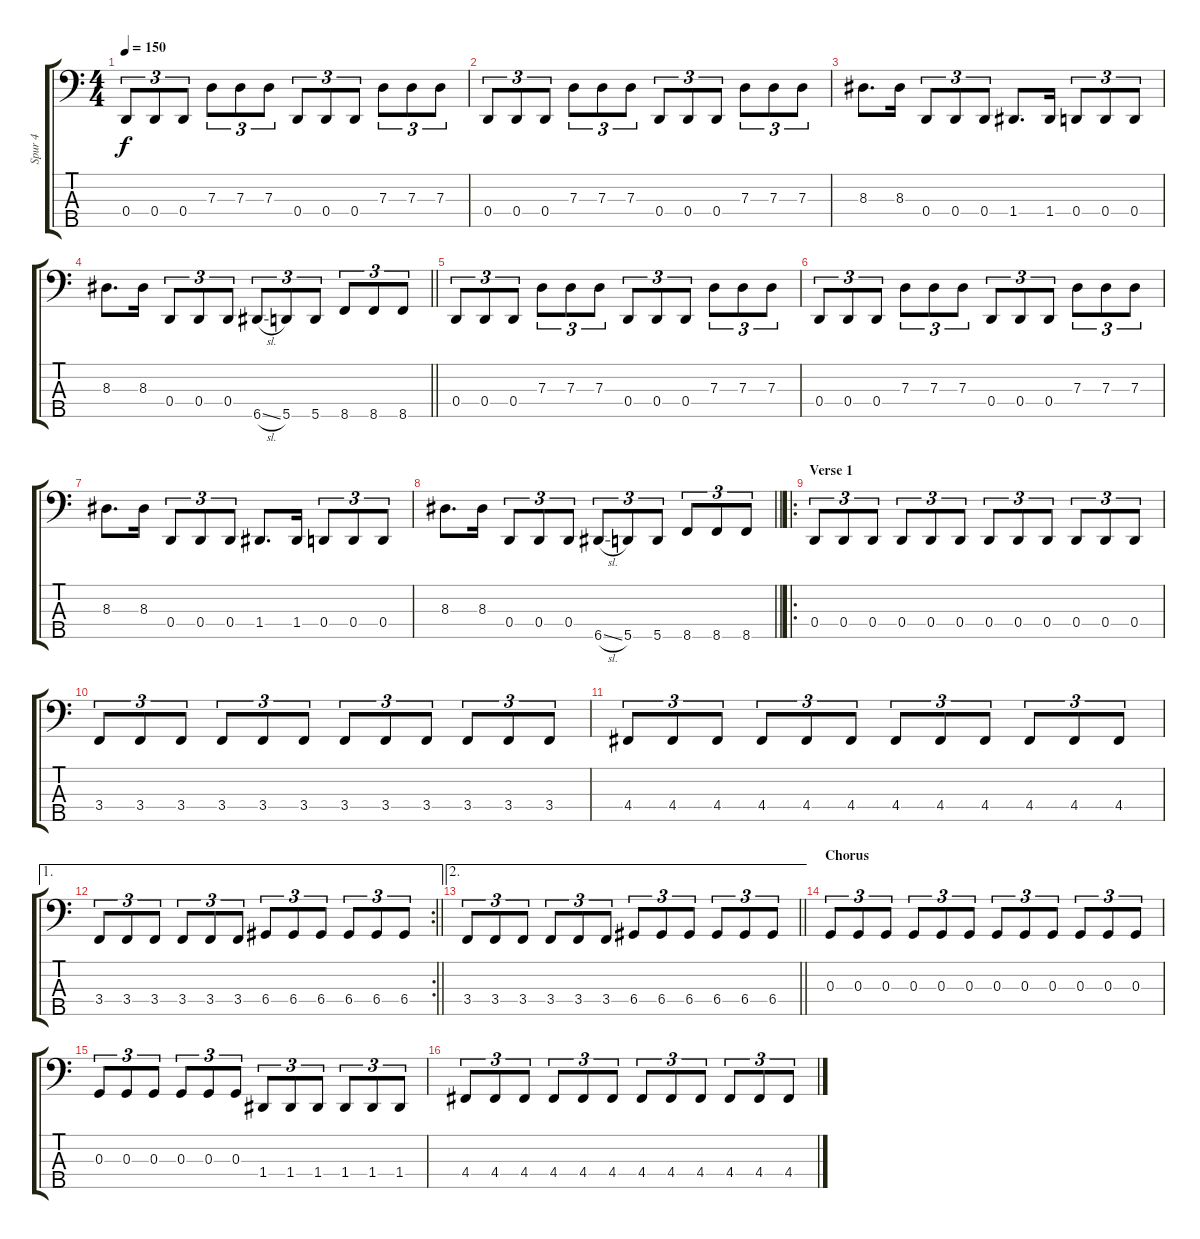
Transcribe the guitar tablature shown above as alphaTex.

\track ("Spur 4" "Spur 4") {instrument electricbasspick}
\staff {score tabs}
\tuning (F2 C2 G1 D1 A0) {hide}
\ts (4 4)
\tempo 150
\clef f4
\ks c
0.4.8{tu (3 2) dy f} 0.4.8{tu (3 2)} 0.4.8{tu (3 2)} 7.3.8{tu (3 2)} 7.3.8{tu (3 2)} 7.3.8{tu (3 2)} 0.4.8{tu (3 2)} 0.4.8{tu (3 2)} 0.4.8{tu (3 2)} 7.3.8{tu (3 2)} 7.3.8{tu (3 2)} 7.3.8{tu (3 2)} |
0.4.8{tu (3 2)} 0.4.8{tu (3 2)} 0.4.8{tu (3 2)} 7.3.8{tu (3 2)} 7.3.8{tu (3 2)} 7.3.8{tu (3 2)} 0.4.8{tu (3 2)} 0.4.8{tu (3 2)} 0.4.8{tu (3 2)} 7.3.8{tu (3 2)} 7.3.8{tu (3 2)} 7.3.8{tu (3 2)} |
8.3.8{d} 8.3.16 0.4.8{tu (3 2)} 0.4.8{tu (3 2)} 0.4.8{tu (3 2)} 1.4.8{d} 1.4.16 0.4.8{tu (3 2)} 0.4.8{tu (3 2)} 0.4.8{tu (3 2)} |
\barLineRight lightlight
8.3.8{d} 8.3.16 0.4.8{tu (3 2)} 0.4.8{tu (3 2)} 0.4.8{tu (3 2)} 6.5{sl}.8{tu (3 2)} 5.5.8{tu (3 2)} 5.5.8{tu (3 2)} 8.5.8{tu (3 2)} 8.5.8{tu (3 2)} 8.5.8{tu (3 2)} |
0.4.8{tu (3 2)} 0.4.8{tu (3 2)} 0.4.8{tu (3 2)} 7.3.8{tu (3 2)} 7.3.8{tu (3 2)} 7.3.8{tu (3 2)} 0.4.8{tu (3 2)} 0.4.8{tu (3 2)} 0.4.8{tu (3 2)} 7.3.8{tu (3 2)} 7.3.8{tu (3 2)} 7.3.8{tu (3 2)} |
0.4.8{tu (3 2)} 0.4.8{tu (3 2)} 0.4.8{tu (3 2)} 7.3.8{tu (3 2)} 7.3.8{tu (3 2)} 7.3.8{tu (3 2)} 0.4.8{tu (3 2)} 0.4.8{tu (3 2)} 0.4.8{tu (3 2)} 7.3.8{tu (3 2)} 7.3.8{tu (3 2)} 7.3.8{tu (3 2)} |
8.3.8{d} 8.3.16 0.4.8{tu (3 2)} 0.4.8{tu (3 2)} 0.4.8{tu (3 2)} 1.4.8{d} 1.4.16 0.4.8{tu (3 2)} 0.4.8{tu (3 2)} 0.4.8{tu (3 2)} |
\barLineRight lightlight
8.3.8{d} 8.3.16 0.4.8{tu (3 2)} 0.4.8{tu (3 2)} 0.4.8{tu (3 2)} 6.5{sl}.8{tu (3 2)} 5.5.8{tu (3 2)} 5.5.8{tu (3 2)} 8.5.8{tu (3 2)} 8.5.8{tu (3 2)} 8.5.8{tu (3 2)} |
\ro
\section ("" "Verse 1")
0.4.8{tu (3 2)} 0.4.8{tu (3 2)} 0.4.8{tu (3 2)} 0.4.8{tu (3 2)} 0.4.8{tu (3 2)} 0.4.8{tu (3 2)} 0.4.8{tu (3 2)} 0.4.8{tu (3 2)} 0.4.8{tu (3 2)} 0.4.8{tu (3 2)} 0.4.8{tu (3 2)} 0.4.8{tu (3 2)} |
3.4.8{tu (3 2)} 3.4.8{tu (3 2)} 3.4.8{tu (3 2)} 3.4.8{tu (3 2)} 3.4.8{tu (3 2)} 3.4.8{tu (3 2)} 3.4.8{tu (3 2)} 3.4.8{tu (3 2)} 3.4.8{tu (3 2)} 3.4.8{tu (3 2)} 3.4.8{tu (3 2)} 3.4.8{tu (3 2)} |
4.4.8{tu (3 2)} 4.4.8{tu (3 2)} 4.4.8{tu (3 2)} 4.4.8{tu (3 2)} 4.4.8{tu (3 2)} 4.4.8{tu (3 2)} 4.4.8{tu (3 2)} 4.4.8{tu (3 2)} 4.4.8{tu (3 2)} 4.4.8{tu (3 2)} 4.4.8{tu (3 2)} 4.4.8{tu (3 2)} |
\ae 1
\rc 2
\barLineRight lightlight
3.4.8{tu (3 2)} 3.4.8{tu (3 2)} 3.4.8{tu (3 2)} 3.4.8{tu (3 2)} 3.4.8{tu (3 2)} 3.4.8{tu (3 2)} 6.4.8{tu (3 2)} 6.4.8{tu (3 2)} 6.4.8{tu (3 2)} 6.4.8{tu (3 2)} 6.4.8{tu (3 2)} 6.4.8{tu (3 2)} |
\ae 2
\barLineRight lightlight
3.4.8{tu (3 2)} 3.4.8{tu (3 2)} 3.4.8{tu (3 2)} 3.4.8{tu (3 2)} 3.4.8{tu (3 2)} 3.4.8{tu (3 2)} 6.4.8{tu (3 2)} 6.4.8{tu (3 2)} 6.4.8{tu (3 2)} 6.4.8{tu (3 2)} 6.4.8{tu (3 2)} 6.4.8{tu (3 2)} |
\section ("" "Chorus")
0.3.8{tu (3 2)} 0.3.8{tu (3 2)} 0.3.8{tu (3 2)} 0.3.8{tu (3 2)} 0.3.8{tu (3 2)} 0.3.8{tu (3 2)} 0.3.8{tu (3 2)} 0.3.8{tu (3 2)} 0.3.8{tu (3 2)} 0.3.8{tu (3 2)} 0.3.8{tu (3 2)} 0.3.8{tu (3 2)} |
0.3.8{tu (3 2)} 0.3.8{tu (3 2)} 0.3.8{tu (3 2)} 0.3.8{tu (3 2)} 0.3.8{tu (3 2)} 0.3.8{tu (3 2)} 1.4.8{tu (3 2)} 1.4.8{tu (3 2)} 1.4.8{tu (3 2)} 1.4.8{tu (3 2)} 1.4.8{tu (3 2)} 1.4.8{tu (3 2)} |
4.4.8{tu (3 2)} 4.4.8{tu (3 2)} 4.4.8{tu (3 2)} 4.4.8{tu (3 2)} 4.4.8{tu (3 2)} 4.4.8{tu (3 2)} 4.4.8{tu (3 2)} 4.4.8{tu (3 2)} 4.4.8{tu (3 2)} 4.4.8{tu (3 2)} 4.4.8{tu (3 2)} 4.4.8{tu (3 2)}
